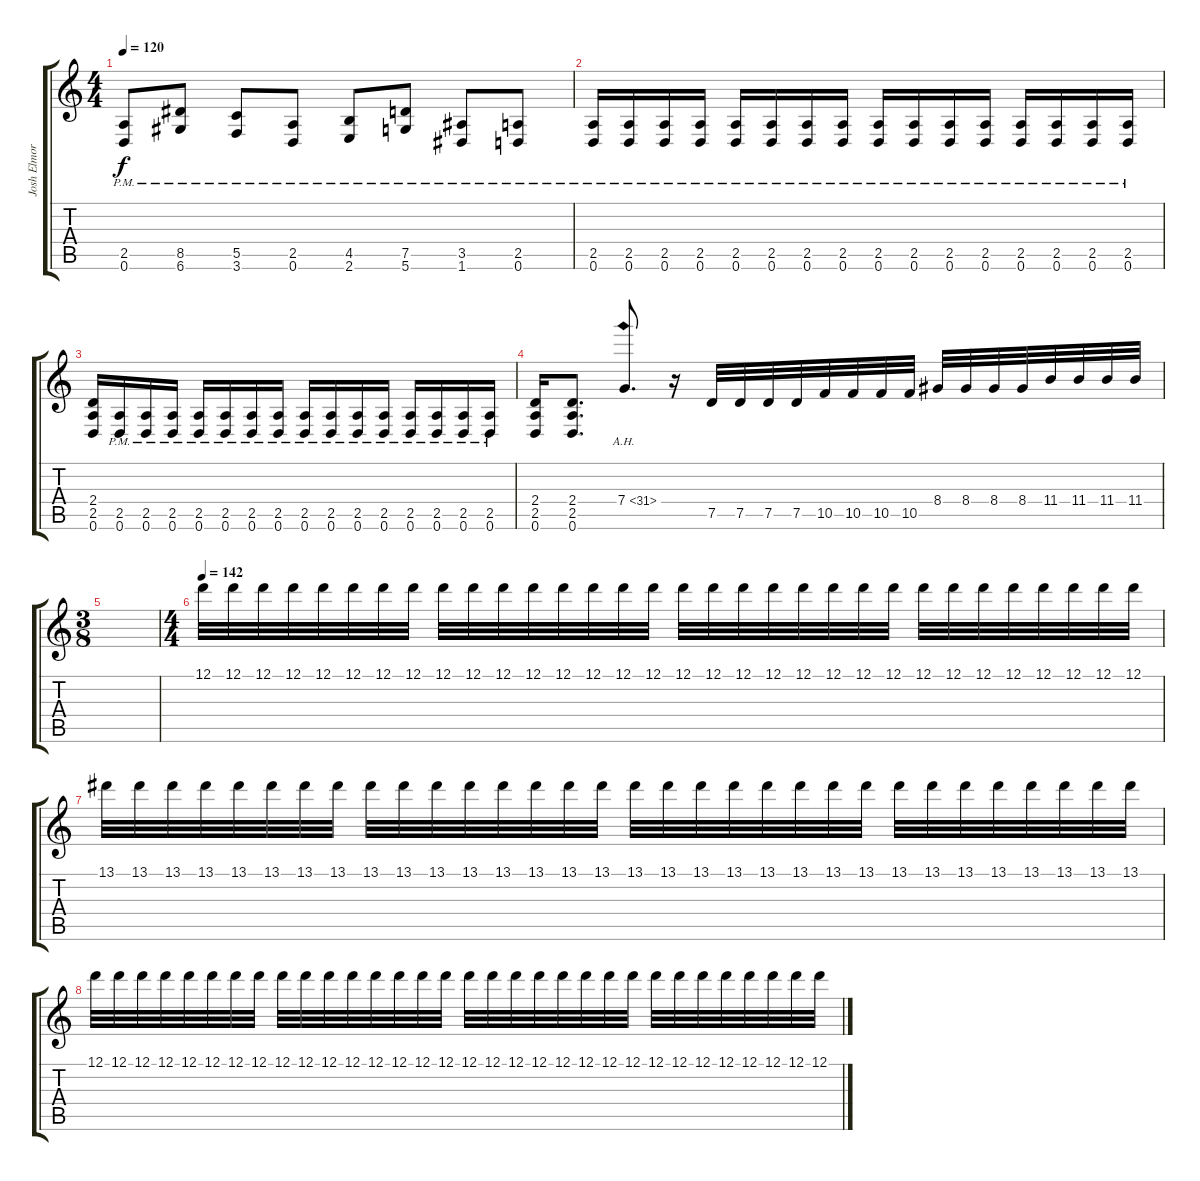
\track ("Josh Elmore" "Josh Elmor") {instrument distortionguitar}
\staff {score tabs}
\tuning (D4 A3 F3 C3 G2 D2) {hide}
\ts (4 4)
\tempo 120
\clef g2
\ks c
(2.5{pm} 0.6{pm}).8{dy f} (8.5{pm} 6.6{pm}).8 (5.5{pm} 3.6{pm}).8 (2.5{pm} 0.6{pm}).8 (4.5{pm} 2.6{pm}).8 (7.5{pm} 5.6{pm}).8 (3.5{pm} 1.6{pm}).8 (2.5{pm} 0.6{pm}).8 |
(2.5{pm} 0.6{pm}).16 (2.5{pm} 0.6{pm}).16 (2.5{pm} 0.6{pm}).16 (2.5{pm} 0.6{pm}).16 (2.5{pm} 0.6{pm}).16 (2.5{pm} 0.6{pm}).16 (2.5{pm} 0.6{pm}).16 (2.5{pm} 0.6{pm}).16 (2.5{pm} 0.6{pm}).16 (2.5{pm} 0.6{pm}).16 (2.5{pm} 0.6{pm}).16 (2.5{pm} 0.6{pm}).16 (2.5{pm} 0.6{pm}).16 (2.5{pm} 0.6{pm}).16 (2.5{pm} 0.6{pm}).16 (2.5{pm} 0.6{pm}).16 |
(2.4 2.5 0.6).16 (2.5{pm} 0.6{pm}).16 (2.5{pm} 0.6{pm}).16 (2.5{pm} 0.6{pm}).16 (2.5{pm} 0.6{pm}).16 (2.5{pm} 0.6{pm}).16 (2.5{pm} 0.6{pm}).16 (2.5{pm} 0.6{pm}).16 (2.5{pm} 0.6{pm}).16 (2.5{pm} 0.6{pm}).16 (2.5{pm} 0.6{pm}).16 (2.5{pm} 0.6{pm}).16 (2.5{pm} 0.6{pm}).16 (2.5{pm} 0.6{pm}).16 (2.5{pm} 0.6{pm}).16 (2.5{pm} 0.6{pm}).16 |
(2.4 2.5 0.6).16 (2.4 2.5 0.6).8{d} 7.4{ah 24}.8{d} r.16 7.5.32 7.5.32 7.5.32 7.5.32 10.5.32 10.5.32 10.5.32 10.5.32 8.4.32 8.4.32 8.4.32 8.4.32 11.4.32 11.4.32 11.4.32 11.4.32 |
\ts (3 8)
|
\ts (4 4)
\tempo 142
12.1.32 12.1.32 12.1.32 12.1.32 12.1.32 12.1.32 12.1.32 12.1.32 12.1.32 12.1.32 12.1.32 12.1.32 12.1.32 12.1.32 12.1.32 12.1.32 12.1.32 12.1.32 12.1.32 12.1.32 12.1.32 12.1.32 12.1.32 12.1.32 12.1.32 12.1.32 12.1.32 12.1.32 12.1.32 12.1.32 12.1.32 12.1.32 |
13.1.32 13.1.32 13.1.32 13.1.32 13.1.32 13.1.32 13.1.32 13.1.32 13.1.32 13.1.32 13.1.32 13.1.32 13.1.32 13.1.32 13.1.32 13.1.32 13.1.32 13.1.32 13.1.32 13.1.32 13.1.32 13.1.32 13.1.32 13.1.32 13.1.32 13.1.32 13.1.32 13.1.32 13.1.32 13.1.32 13.1.32 13.1.32 |
12.1.32 12.1.32 12.1.32 12.1.32 12.1.32 12.1.32 12.1.32 12.1.32 12.1.32 12.1.32 12.1.32 12.1.32 12.1.32 12.1.32 12.1.32 12.1.32 12.1.32 12.1.32 12.1.32 12.1.32 12.1.32 12.1.32 12.1.32 12.1.32 12.1.32 12.1.32 12.1.32 12.1.32 12.1.32 12.1.32 12.1.32 12.1.32
